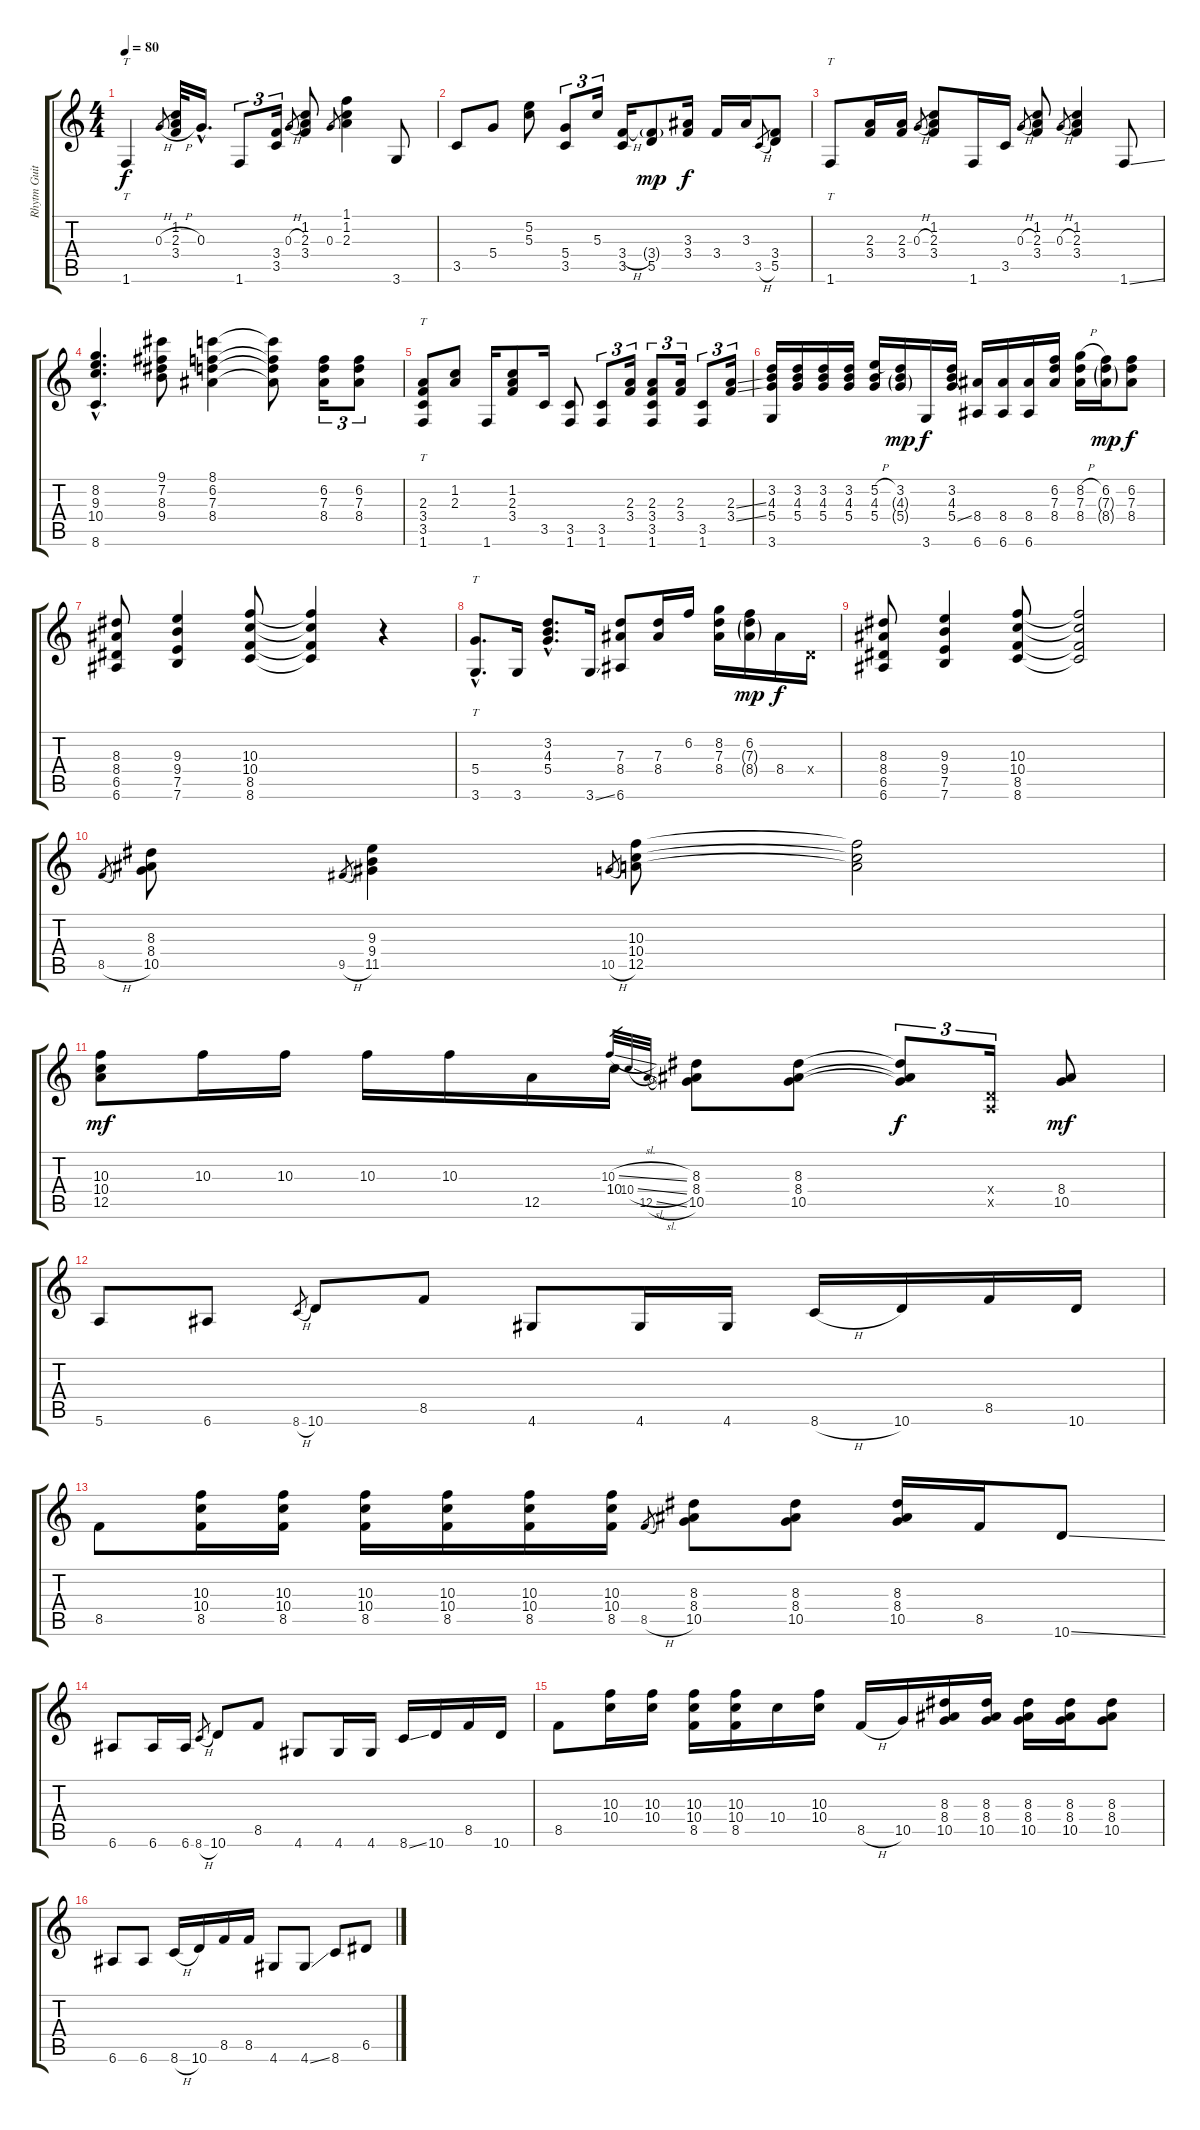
\track ("Rhytm Guitar" "Rhytm Guit") {instrument electricguitarjazz}
\staff {score tabs}
\tuning (E4 B3 G3 D3 A2 E2) {hide}
\ts (4 4)
\tempo 80
\clef g2
\ks c
1.6.4{tt dy f} 0.3{h}.8{gr} (1.2 2.3{h} 3.4).32 0.3{hac}.16{d} 1.6.8{tu (3 2)} (3.4 3.5).16{tu (3 2)} 0.3{h}.8{gr} (1.2 2.3 3.4).8 0.3.8{gr} (1.1 1.2 2.3).4 3.6.8 |
3.5.8 5.4.8 (5.2 5.3).8 (5.4 3.5).8{tu (3 2)} 5.3.16{tu (3 2)} (3.4{h} 3.5).16 (3.4{g} 5.5).8{dy mp} (3.3 3.4).16{dy f} 3.4.16 3.3.16 3.5{h}.8{gr} (3.4 5.5).8 |
1.6.8{tt} (2.3 3.4).16 (2.3 3.4).16 0.3{h}.8{gr} (1.2 2.3 3.4).8 1.6.16 3.5.16 0.3{h}.8{gr} (1.2 2.3 3.4).8 0.3{h}.8{gr} (1.2 2.3 3.4).4 1.6{ss}.8 |
(8.2{hac} 9.3{hac} 10.4{hac} 8.6{hac}).4{d} (9.1 7.2 8.3 9.4).8 (8.1 6.2 7.3 8.4).4 (8.1{t} 6.2{t} 7.3{t} 8.4{t}).8 (6.2 7.3 8.4).16{tu (3 2)} (6.2 7.3 8.4).8{tu (3 2)} |
(2.3 3.4 3.5 1.6).8{tt} (1.2 2.3).8 1.6.16 (1.2 2.3 3.4).8 3.5.16 (3.5 1.6).8 (3.5 1.6).8{tu (3 2)} (2.3 3.4).16{tu (3 2)} (2.3 3.4 3.5 1.6).8{tu (3 2)} (2.3 3.4).16{tu (3 2)} (3.5 1.6).8{tu (3 2)} (2.3{ss} 3.4{ss}).16{tu (3 2)} |
(3.2 4.3 5.4 3.6).16 (3.2 4.3 5.4).16 (3.2 4.3 5.4).16 (3.2 4.3 5.4).16 (5.2{h} 4.3 5.4).16 (3.2 4.3{g} 5.4{g}).16{dy mp} 3.6.16{dy f} (3.2 4.3 5.4{ss}).16 (8.4 6.6).16 (8.4 6.6).16 (8.4 6.6).16 (6.2 7.3 8.4).16 (8.2{h} 7.3 8.4).16 (6.2 7.3{g} 8.4{g}).16{dy mp} (6.2 7.3 8.4).8{dy f} |
(8.3 8.4 6.5 6.6).8 (9.3 9.4 7.5 7.6).4 (10.3 10.4 8.5 8.6).8 (10.3{t} 10.4{t} 8.5{t} 8.6{t}).4 r.4 |
(5.4{hac} 3.6{hac}).8{tt d} 3.6.16 (3.2{hac} 4.3{hac} 5.4{hac}).8{d} 3.6{ss}.16 (7.3 8.4 6.6).8 (7.3 8.4).16 6.2.16 (8.2 7.3 8.4).16 (6.2 7.3{g} 8.4{g}).16{dy mp} 8.4.16{dy f} 0.4{x}.16 |
(8.3 8.4 6.5 6.6).8 (9.3 9.4 7.5 7.6).4 (10.3 10.4 8.5 8.6).8 (10.3{t} 10.4{t} 8.5{t} 8.6{t}).2 |
8.5{h}.8{gr} (8.3 8.4 10.5).8 9.5{h}.8{gr} (9.3 9.4 11.5).4 10.5{h}.8{gr} (10.3 10.4 12.5).8 (10.3{t} 10.4{t} 12.5{t}).2 |
(10.3 10.4 12.5).8{dy mf} 10.3.16 10.3.16 10.3.16 10.3.16 12.5.16 10.4.16 10.3{sl}.32{gr} 10.4{sl}.32{gr} 12.5{sl}.32{gr} (8.3 8.4 10.5).8 (8.3 8.4 10.5).8 (8.3{t} 8.4{t} 10.5{t}).8{tu (3 2) dy f} (0.4{x} 0.5{x}).16{tu (3 2)} (8.4 10.5).8{dy mf} |
5.6.8 6.6.8 8.6{h}.8{gr} 10.6.8 8.5.8 4.6.8 4.6.16 4.6.16 8.6{h}.16 10.6.16 8.5.16 10.6.16 |
8.5.8 (10.3 10.4 8.5).16 (10.3 10.4 8.5).16 (10.3 10.4 8.5).16 (10.3 10.4 8.5).16 (10.3 10.4 8.5).16 (10.3 10.4 8.5).16 8.5{h}.8{gr} (8.3 8.4 10.5).8 (8.3 8.4 10.5).8 (8.3 8.4 10.5).16 8.5.16 10.6{ss}.8 |
6.6.8 6.6.16 6.6.16 8.6{h}.8{gr} 10.6.8 8.5.8 4.6.8 4.6.16 4.6.16 8.6{ss}.16 10.6.16 8.5.16 10.6.16 |
8.5.8 (10.3 10.4).16 (10.3 10.4).16 (10.3 10.4 8.5).16 (10.3 10.4 8.5).16 10.4.16 (10.3 10.4).16 8.5{h}.16 10.5.16 (8.3 8.4 10.5).16 (8.3 8.4 10.5).16 (8.3 8.4 10.5).16 (8.3 8.4 10.5).16 (8.3 8.4 10.5).8 |
6.6.8 6.6.8 8.6{h}.16 10.6.16 8.5.16 8.5.16 4.6.8 4.6{ss}.8 8.6.8 6.5.8
